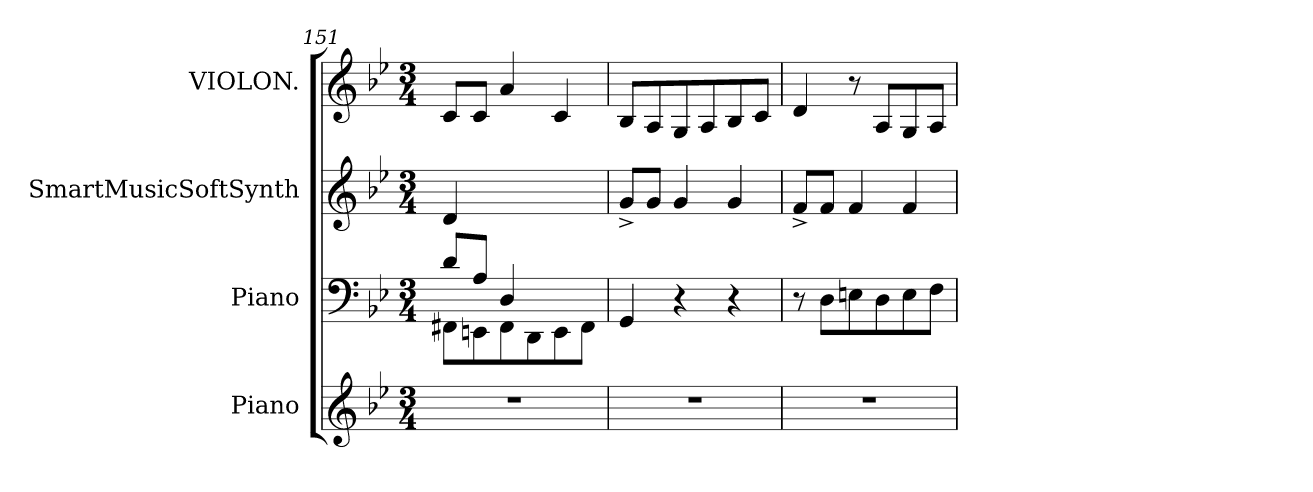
**kern	**kern	**kern	**kern
*part4	*part3	*part2	*part1
*staff4	*staff3	*staff2	*staff1
*I"Piano	*I"Piano	*I"SmartMusicSoftSynth	*I"VIOLON.
*I'P.	*	*	*
*clefG2	*clefF4	*clefG2	*clefG2
*k[b-e-]	*k[b-e-]	*k[b-e-]	*k[b-e-]
*B-:	*B-:	*B-:	*B-:
*M3/4	*M3/4	*M3/4	*M3/4
=151	=151	=151	=151
*	*^	*	*
2.r	8d/L	8FF#X\L	4d/	8c/L
.	8A/J	8EEn\	.	8c/J
.	4D/	8FF#\	2ryy	4a/
.	.	8DD\	.	.
.	4ryy	8EE\	.	4c/
.	.	8FF#\J	.	.
*	*v	*v	*	*
!!LO:PB:g=z
=152	=152	=152	=152
2.r	4GG/	8g^/L	8B-/L
.	.	8g/J	8A/
.	4r	4g/	8G/
.	.	.	8A/
.	4r	4g/	8B-/
.	.	.	8c/J
=153	=153	=153	=153
2.r	8r	8f^/L	4d/
.	8D\L	8f/J	.
.	8En\	4f/	8r
.	8D\	.	8A/L
.	8E\	4f/	8G/
.	8F\J	.	8A/J
=	=	=	=
*-	*-	*-	*-
